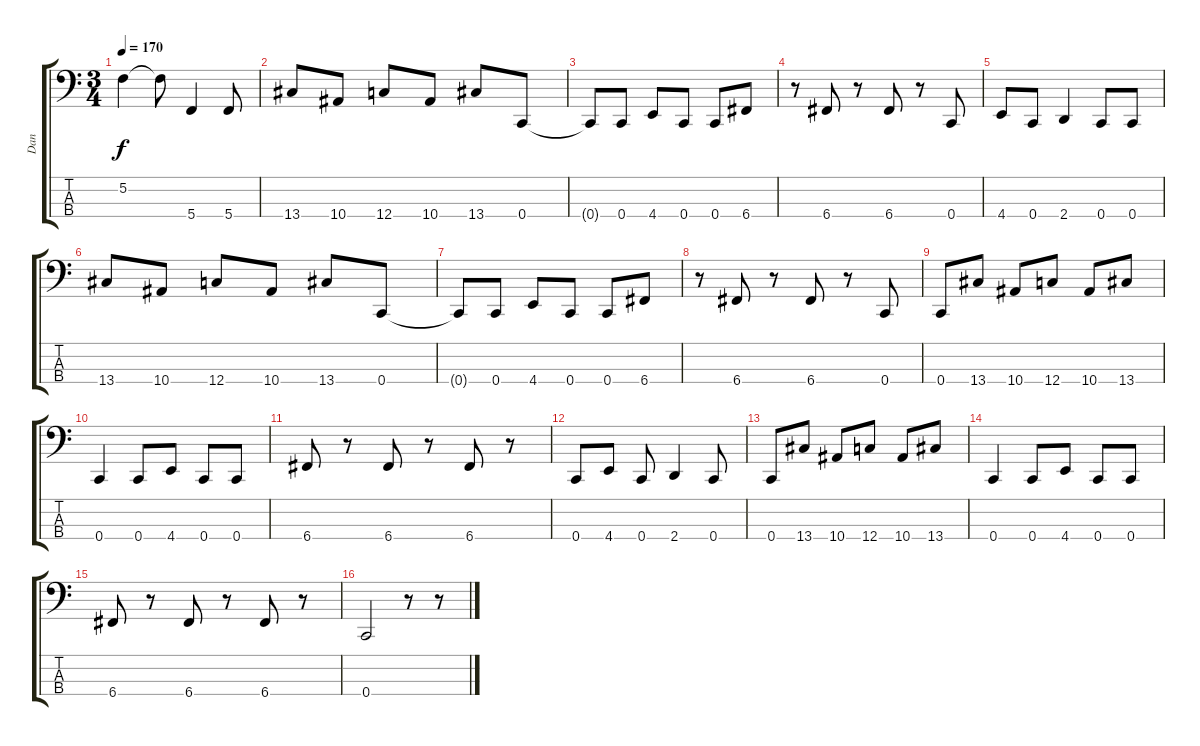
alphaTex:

\track ("Dan" "Dan") {instrument electricbasspick}
\staff {score tabs}
\tuning (F2 C2 G1 C1) {hide}
\ts (3 4)
\tempo 170
\clef f4
\ks c
5.2.4{dy f} 5.2{t}.8 5.4.4 5.4.8 |
13.4.8 10.4.8 12.4.8 10.4.8 13.4.8 0.4.8 |
0.4{t}.8 0.4.8 4.4.8 0.4.8 0.4.8 6.4.8 |
r.8 6.4.8 r.8 6.4.8 r.8 0.4.8 |
4.4.8 0.4.8 2.4.4 0.4.8 0.4.8 |
13.4.8 10.4.8 12.4.8 10.4.8 13.4.8 0.4.8 |
0.4{t}.8 0.4.8 4.4.8 0.4.8 0.4.8 6.4.8 |
r.8 6.4.8 r.8 6.4.8 r.8 0.4.8 |
0.4.8 13.4.8 10.4.8 12.4.8 10.4.8 13.4.8 |
0.4.4 0.4.8 4.4.8 0.4.8 0.4.8 |
6.4.8 r.8 6.4.8 r.8 6.4.8 r.8 |
0.4.8 4.4.8 0.4.8 2.4.4 0.4.8 |
0.4.8 13.4.8 10.4.8 12.4.8 10.4.8 13.4.8 |
0.4.4 0.4.8 4.4.8 0.4.8 0.4.8 |
6.4.8 r.8 6.4.8 r.8 6.4.8 r.8 |
0.4.2 r.8 r.8
